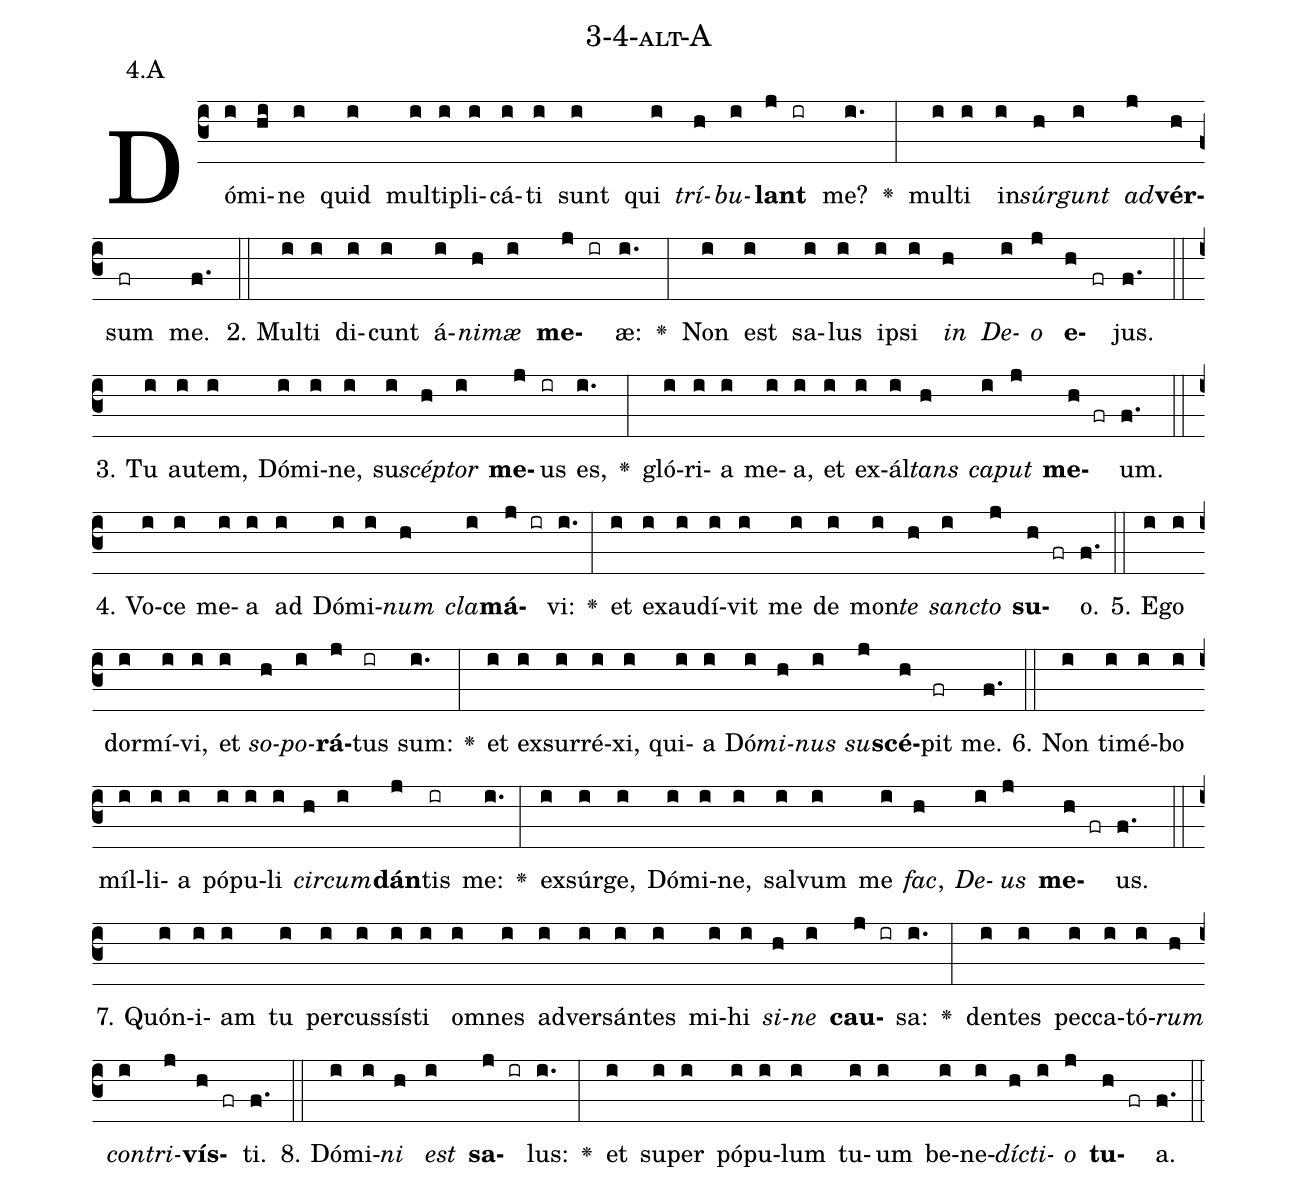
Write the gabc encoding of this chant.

name: 3-4-alt-A;
annotation: 4.A;
%%
(c3)Dó(i)mi(hi)ne(i) quid(i) mul(i)ti(i)pli(i)cá(i)ti(i) sunt(i) qui(i) <i>trí</i>(h)<i>bu</i>(i)<b>lant</b>(j ir) me?(i.) <v>\greheightstar</v>(:) mul(i)ti(i) in(i)<i>súr</i>(h)<i>gunt</i>(i) <i>ad</i>(j)<b>vér</b>(h)sum(fr) me.(f.) (::)
2. Mul(i)ti(i) di(i)cunt(i) á(i)<i>ni</i>(h)<i>mæ</i>(i) <b>me</b>(j ir)æ:(i.) <v>\greheightstar</v>(:) Non(i) est(i) sa(i)lus(i) ip(i)si(i) <i>in</i>(h) <i>De</i>(i)<i>o</i>(j) <b>e</b>(h fr)jus.(f.) (::)
3. Tu(i) au(i)tem,(i) Dó(i)mi(i)ne,(i) su(i)<i>scép</i>(h)<i>tor</i>(i) <b>me</b>(j)us(ir) es,(i.) <v>\greheightstar</v>(:) gló(i)ri(i)a(i) me(i)a,(i) et(i) ex(i)ál(i)<i>tans</i>(h) <i>ca</i>(i)<i>put</i>(j) <b>me</b>(h fr)um.(f.) (::)
4. Vo(i)ce(i) me(i)a(i) ad(i) Dó(i)mi(i)<i>num</i>(h) <i>cla</i>(i)<b>má</b>(j ir)vi:(i.) <v>\greheightstar</v>(:) et(i) ex(i)au(i)dí(i)vit(i) me(i) de(i) mon(i)<i>te</i>(h) <i>sanc</i>(i)<i>to</i>(j) <b>su</b>(h fr)o.(f.) (::)
5. E(i)go(i) dor(i)mí(i)vi,(i) et(i) <i>so</i>(h)<i>po</i>(i)<b>rá</b>(j)tus(ir) sum:(i.) <v>\greheightstar</v>(:) et(i) ex(i)sur(i)ré(i)xi,(i) qui(i)a(i) Dó(i)<i>mi</i>(h)<i>nus</i>(i) <i>su</i>(j)<b>scé</b>(h)pit(fr) me.(f.) (::)
6. Non(i) ti(i)mé(i)bo(i) míl(i)li(i)a(i) pó(i)pu(i)li(i) <i>cir</i>(h)<i>cum</i>(i)<b>dán</b>(j)tis(ir) me:(i.) <v>\greheightstar</v>(:) ex(i)súr(i)ge,(i) Dó(i)mi(i)ne,(i) sal(i)vum(i) me(i) <i>fac</i>,(h) <i>De</i>(i)<i>us</i>(j) <b>me</b>(h fr)us.(f.) (::)
7. Quón(i)i(i)am(i) tu(i) per(i)cus(i)sís(i)ti(i) om(i)nes(i) ad(i)ver(i)sán(i)tes(i) mi(i)hi(i) <i>si</i>(h)<i>ne</i>(i) <b>cau</b>(j ir)sa:(i.) <v>\greheightstar</v>(:) den(i)tes(i) pec(i)ca(i)tó(i)<i>rum</i>(h) <i>con</i>(i)<i>tri</i>(j)<b>vís</b>(h fr)ti.(f.) (::)
8. Dó(i)mi(i)<i>ni</i>(h) <i>est</i>(i) <b>sa</b>(j ir)lus:(i.) <v>\greheightstar</v>(:) et(i) su(i)per(i) pó(i)pu(i)lum(i) tu(i)um(i) be(i)ne(i)<i>díc</i>(h)<i>ti</i>(i)<i>o</i>(j) <b>tu</b>(h fr)a.(f.) (::)
